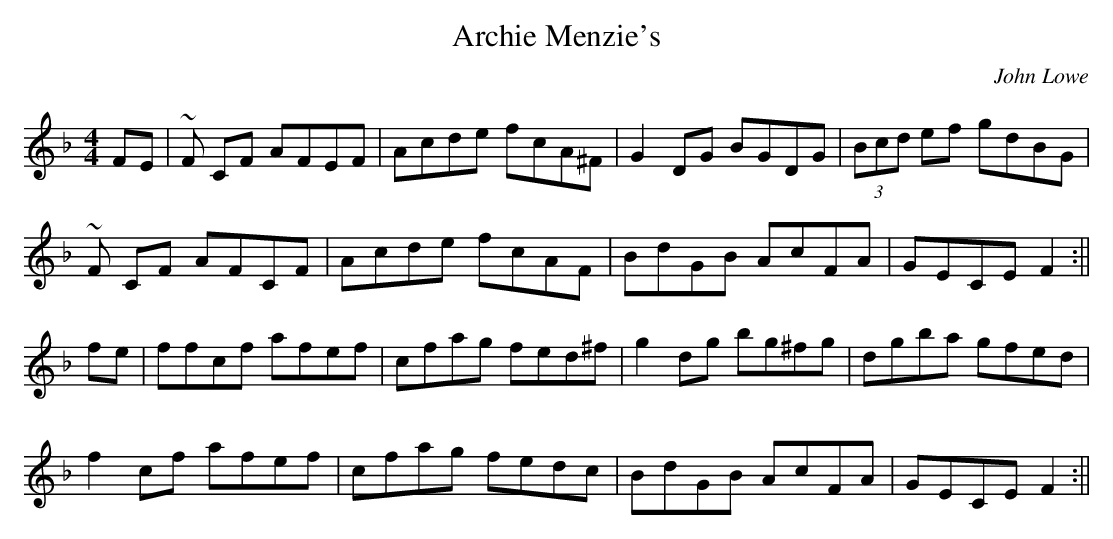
X:1
T:Archie Menzie's
M:4/4
L:1/8
C:John Lowe
K:F
FE|~F CF AFEF|Acde fcA^F|G2DG BGDG|(3Bcd ef gdBG|!
~F CF AFCF|Acde fcAF|BdGB AcFA|GECE F2:||!
fe|ffcf afef|cfag fed^f|g2 dg bg^fg|dgba gfed|!
f2 cf afef|cfag fedc|BdGB AcFA|GECE F2:||
